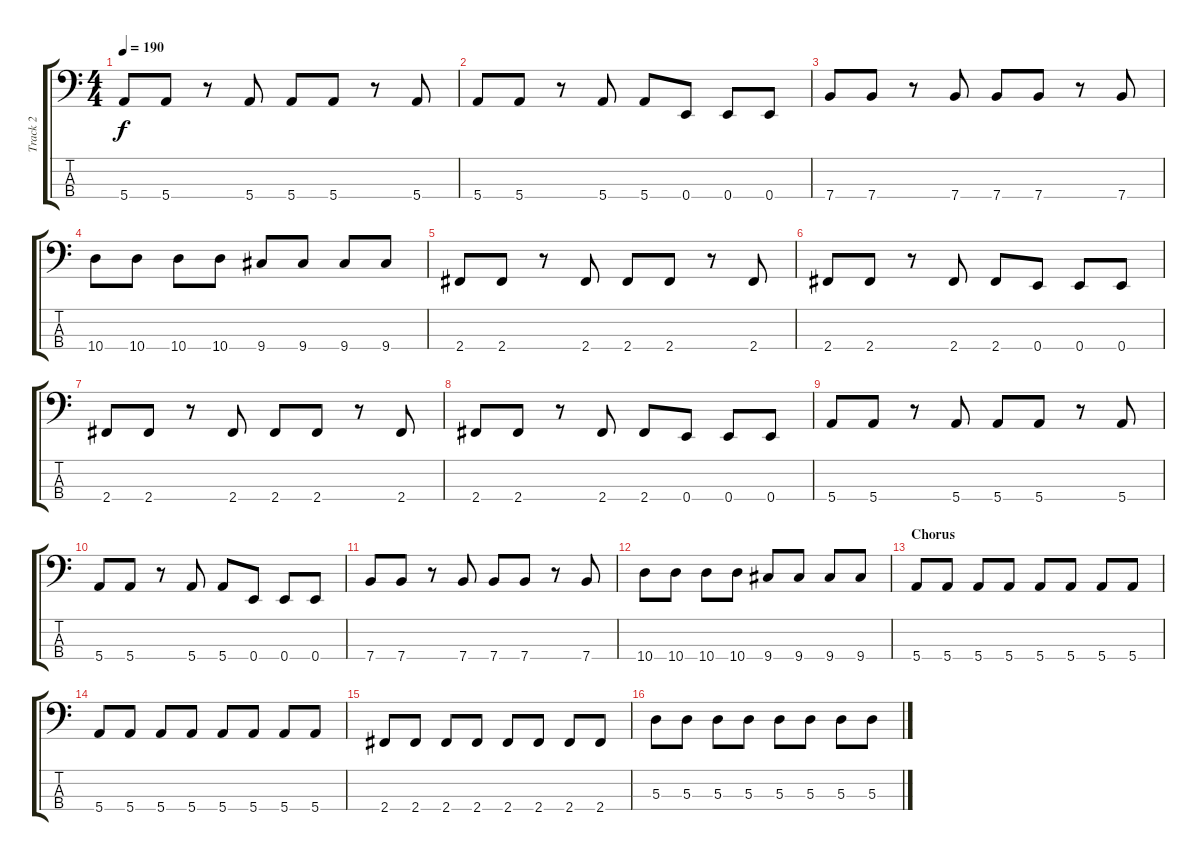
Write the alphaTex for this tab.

\track ("Track 2" "Track 2") {instrument electricbasspick}
\staff {score tabs}
\tuning (G2 D2 A1 E1) {hide}
\ts (4 4)
\tempo 190
\clef f4
\ks c
5.4.8{dy f} 5.4.8 r.8 5.4.8 5.4.8 5.4.8 r.8 5.4.8 |
5.4.8 5.4.8 r.8 5.4.8 5.4.8 0.4.8 0.4.8 0.4.8 |
7.4.8 7.4.8 r.8 7.4.8 7.4.8 7.4.8 r.8 7.4.8 |
10.4.8 10.4.8 10.4.8 10.4.8 9.4.8 9.4.8 9.4.8 9.4.8 |
2.4.8 2.4.8 r.8 2.4.8 2.4.8 2.4.8 r.8 2.4.8 |
2.4.8 2.4.8 r.8 2.4.8 2.4.8 0.4.8 0.4.8 0.4.8 |
2.4.8 2.4.8 r.8 2.4.8 2.4.8 2.4.8 r.8 2.4.8 |
2.4.8 2.4.8 r.8 2.4.8 2.4.8 0.4.8 0.4.8 0.4.8 |
5.4.8 5.4.8 r.8 5.4.8 5.4.8 5.4.8 r.8 5.4.8 |
5.4.8 5.4.8 r.8 5.4.8 5.4.8 0.4.8 0.4.8 0.4.8 |
7.4.8 7.4.8 r.8 7.4.8 7.4.8 7.4.8 r.8 7.4.8 |
10.4.8 10.4.8 10.4.8 10.4.8 9.4.8 9.4.8 9.4.8 9.4.8 |
\section ("" "Chorus")
5.4.8 5.4.8 5.4.8 5.4.8 5.4.8 5.4.8 5.4.8 5.4.8 |
5.4.8 5.4.8 5.4.8 5.4.8 5.4.8 5.4.8 5.4.8 5.4.8 |
2.4.8 2.4.8 2.4.8 2.4.8 2.4.8 2.4.8 2.4.8 2.4.8 |
5.3.8 5.3.8 5.3.8 5.3.8 5.3.8 5.3.8 5.3.8 5.3.8
